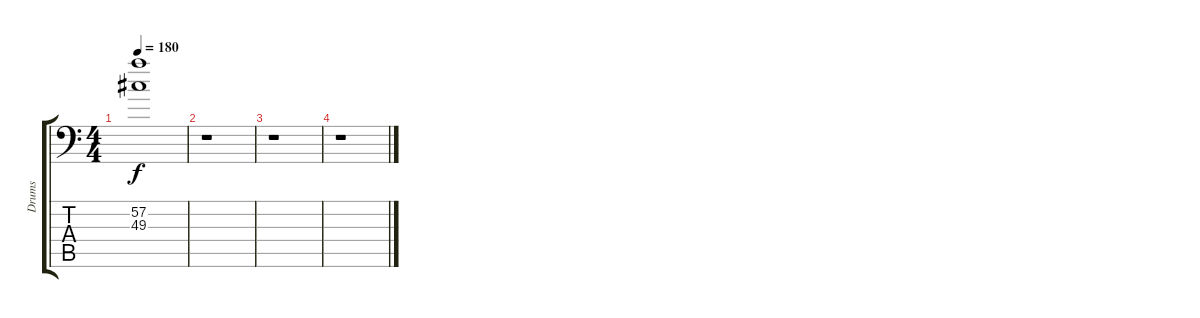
\track ("Drums" "Drums") {instrument acousticgrandpiano}
\staff {score tabs}
\tuning (C-1 C-1 C-1 C-1 C-1 C-1) {hide}
\ts (4 4)
\tempo 180
\clef f4
\ks c
(57.2 49.3).1{dy f} |
r.1 |
r.1 |
r.1
